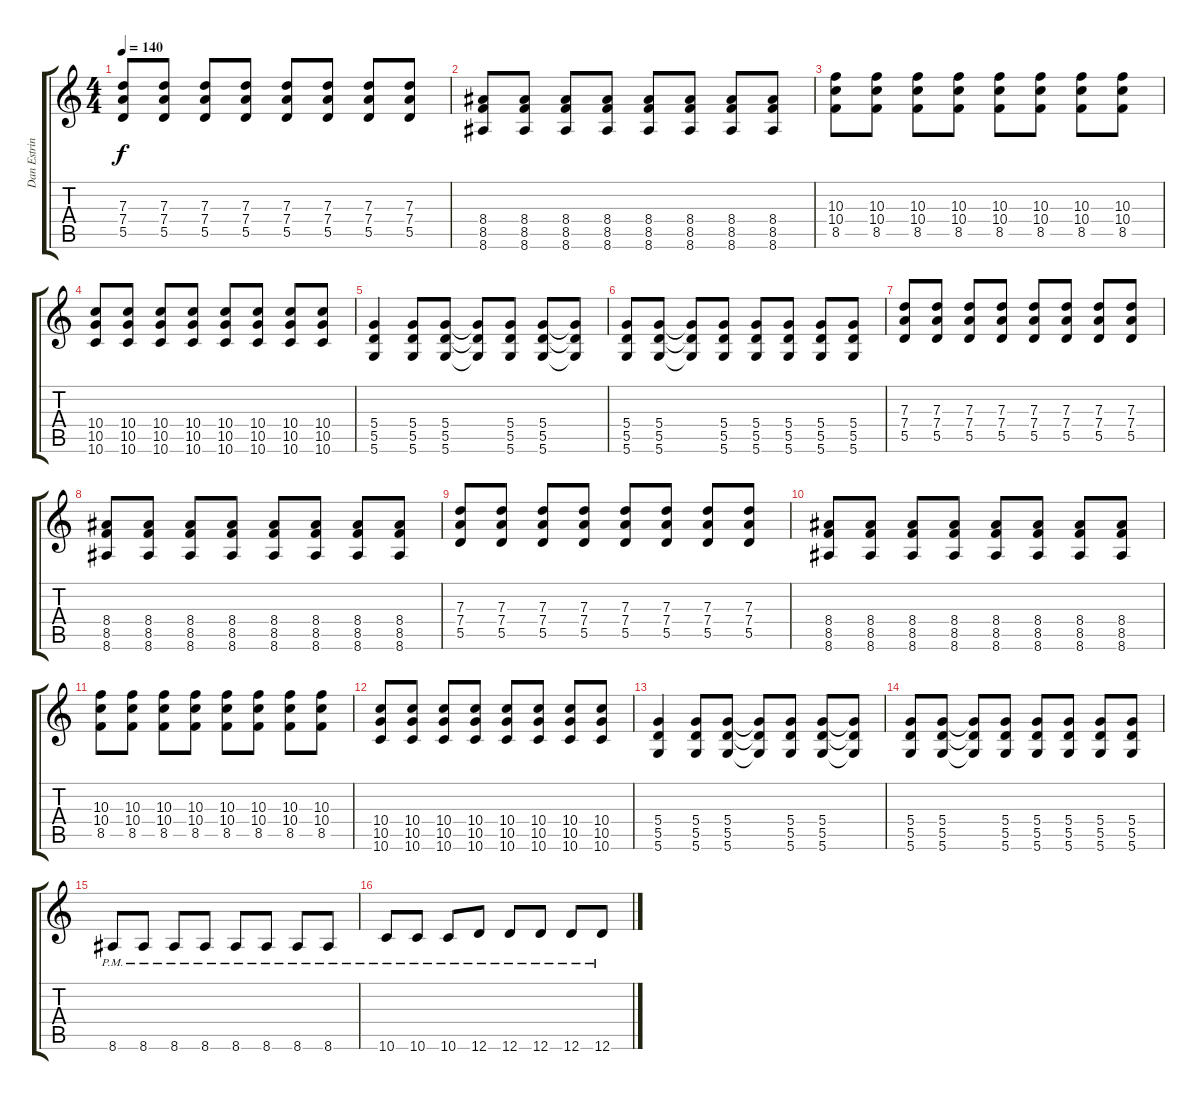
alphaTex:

\track ("Dan Estrin" "Dan Estrin") {instrument distortionguitar}
\staff {score tabs}
\tuning (E4 B3 G3 D3 A2 D2) {hide}
\ts (4 4)
\tempo 140
\clef g2
\ks c
(7.3 7.4 5.5).8{dy f} (7.3 7.4 5.5).8 (7.3 7.4 5.5).8 (7.3 7.4 5.5).8 (7.3 7.4 5.5).8 (7.3 7.4 5.5).8 (7.3 7.4 5.5).8 (7.3 7.4 5.5).8 |
(8.4 8.5 8.6).8 (8.4 8.5 8.6).8 (8.4 8.5 8.6).8 (8.4 8.5 8.6).8 (8.4 8.5 8.6).8 (8.4 8.5 8.6).8 (8.4 8.5 8.6).8 (8.4 8.5 8.6).8 |
(10.3 10.4 8.5).8 (10.3 10.4 8.5).8 (10.3 10.4 8.5).8 (10.3 10.4 8.5).8 (10.3 10.4 8.5).8 (10.3 10.4 8.5).8 (10.3 10.4 8.5).8 (10.3 10.4 8.5).8 |
(10.4 10.5 10.6).8 (10.4 10.5 10.6).8 (10.4 10.5 10.6).8 (10.4 10.5 10.6).8 (10.4 10.5 10.6).8 (10.4 10.5 10.6).8 (10.4 10.5 10.6).8 (10.4 10.5 10.6).8 |
(5.4 5.5 5.6).4 (5.4 5.5 5.6).8 (5.4 5.5 5.6).8 (5.4{t} 5.5{t} 5.6{t}).8 (5.4 5.5 5.6).8 (5.4 5.5 5.6).8 (5.4{t} 5.5{t} 5.6{t}).8 |
(5.4 5.5 5.6).8 (5.4 5.5 5.6).8 (5.4{t} 5.5{t} 5.6{t}).8 (5.4 5.5 5.6).8 (5.4 5.5 5.6).8 (5.4 5.5 5.6).8 (5.4 5.5 5.6).8 (5.4 5.5 5.6).8 |
(7.3 7.4 5.5).8 (7.3 7.4 5.5).8 (7.3 7.4 5.5).8 (7.3 7.4 5.5).8 (7.3 7.4 5.5).8 (7.3 7.4 5.5).8 (7.3 7.4 5.5).8 (7.3 7.4 5.5).8 |
(8.4 8.5 8.6).8 (8.4 8.5 8.6).8 (8.4 8.5 8.6).8 (8.4 8.5 8.6).8 (8.4 8.5 8.6).8 (8.4 8.5 8.6).8 (8.4 8.5 8.6).8 (8.4 8.5 8.6).8 |
(7.3 7.4 5.5).8 (7.3 7.4 5.5).8 (7.3 7.4 5.5).8 (7.3 7.4 5.5).8 (7.3 7.4 5.5).8 (7.3 7.4 5.5).8 (7.3 7.4 5.5).8 (7.3 7.4 5.5).8 |
(8.4 8.5 8.6).8 (8.4 8.5 8.6).8 (8.4 8.5 8.6).8 (8.4 8.5 8.6).8 (8.4 8.5 8.6).8 (8.4 8.5 8.6).8 (8.4 8.5 8.6).8 (8.4 8.5 8.6).8 |
(10.3 10.4 8.5).8 (10.3 10.4 8.5).8 (10.3 10.4 8.5).8 (10.3 10.4 8.5).8 (10.3 10.4 8.5).8 (10.3 10.4 8.5).8 (10.3 10.4 8.5).8 (10.3 10.4 8.5).8 |
(10.4 10.5 10.6).8 (10.4 10.5 10.6).8 (10.4 10.5 10.6).8 (10.4 10.5 10.6).8 (10.4 10.5 10.6).8 (10.4 10.5 10.6).8 (10.4 10.5 10.6).8 (10.4 10.5 10.6).8 |
(5.4 5.5 5.6).4 (5.4 5.5 5.6).8 (5.4 5.5 5.6).8 (5.4{t} 5.5{t} 5.6{t}).8 (5.4 5.5 5.6).8 (5.4 5.5 5.6).8 (5.4{t} 5.5{t} 5.6{t}).8 |
(5.4 5.5 5.6).8 (5.4 5.5 5.6).8 (5.4{t} 5.5{t} 5.6{t}).8 (5.4 5.5 5.6).8 (5.4 5.5 5.6).8 (5.4 5.5 5.6).8 (5.4 5.5 5.6).8 (5.4 5.5 5.6).8 |
8.6{pm}.8 8.6{pm}.8 8.6{pm}.8 8.6{pm}.8 8.6{pm}.8 8.6{pm}.8 8.6{pm}.8 8.6{pm}.8 |
10.6{pm}.8 10.6{pm}.8 10.6{pm}.8 12.6{pm}.8 12.6{pm}.8 12.6{pm}.8 12.6{pm}.8 12.6{pm}.8
